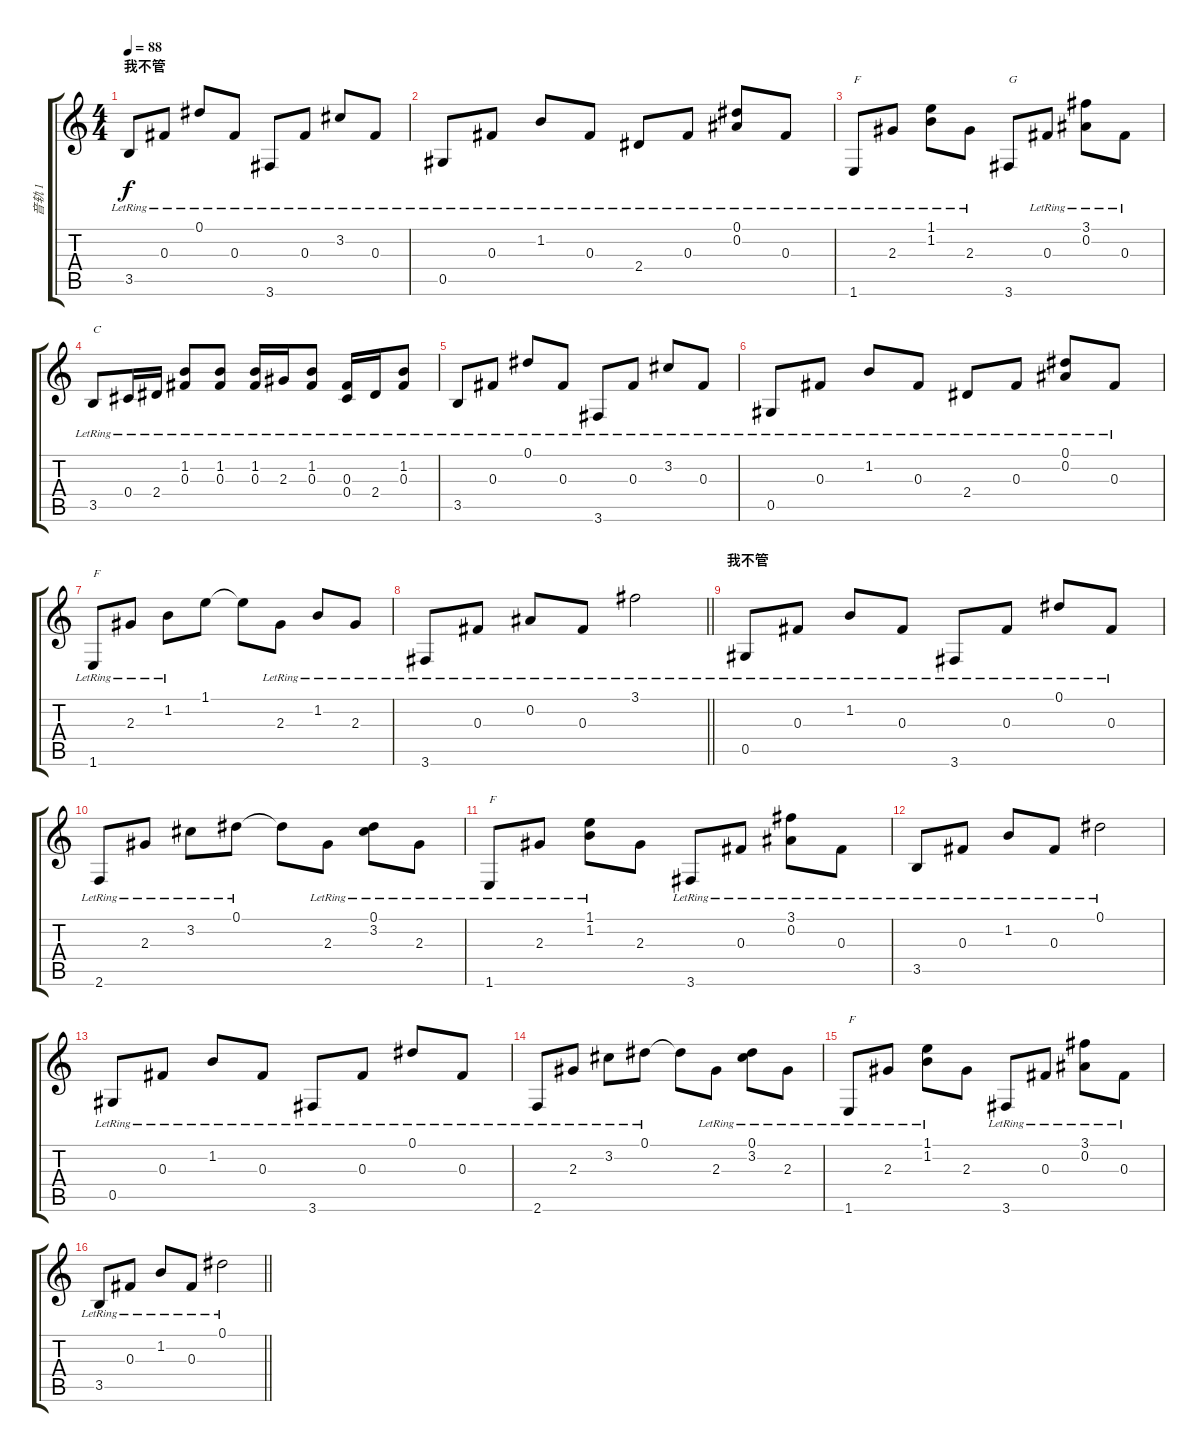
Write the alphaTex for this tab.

\track ("音轨 1" "音轨 1") {instrument acousticguitarnylon}
\staff {score tabs}
\tuning (Eb4 Bb3 Gb3 Db3 Ab2 Eb2) {hide}
\ts (4 4)
\section ("" "我不管")
\tempo 88
\clef g2
\ks c
3.5{lr}.8{dy f} 0.3{lr}.8 0.1{lr}.8 0.3{lr}.8 3.6{lr}.8 0.3{lr}.8 3.2{lr}.8 0.3{lr}.8 |
0.5{lr}.8 0.3{lr}.8 1.2{lr}.8 0.3{lr}.8 2.4{lr}.8 0.3{lr}.8 (0.1{lr} 0.2{lr}).8 0.3{lr}.8 |
1.6{lr}.8{txt "F"} 2.3{lr}.8 (1.1{lr} 1.2{lr}).8 2.3{lr}.8 3.6.8{txt "G"} 0.3{lr}.8 (3.1{lr} 0.2{lr}).8 0.3{lr}.8 |
3.5{lr}.8{txt "C"} 0.4{lr}.16 2.4{lr}.16 (1.2{lr} 0.3{lr}).8 (1.2{lr} 0.3{lr}).8 (1.2{lr} 0.3{lr}).16 2.3{lr}.16 (1.2{lr} 0.3{lr}).8 (0.3{lr} 0.4{lr}).16 2.4{lr}.16 (1.2{lr} 0.3{lr}).8 |
3.5{lr}.8 0.3{lr}.8 0.1{lr}.8 0.3{lr}.8 3.6{lr}.8 0.3{lr}.8 3.2{lr}.8 0.3{lr}.8 |
0.5{lr}.8 0.3{lr}.8 1.2{lr}.8 0.3{lr}.8 2.4{lr}.8 0.3{lr}.8 (0.1{lr} 0.2{lr}).8 0.3{lr}.8 |
1.6{lr}.8{txt "F"} 2.3{lr}.8 1.2{lr}.8 1.1.8 1.1{t}.8 2.3{lr}.8 1.2{lr}.8 2.3{lr}.8 |
\barLineRight lightlight
3.6{lr}.8 0.3{lr}.8 0.2{lr}.8 0.3{lr}.8 3.1{lr}.2 |
\section ("" "我不管")
0.5{lr}.8 0.3{lr}.8 1.2{lr}.8 0.3{lr}.8 3.6{lr}.8 0.3{lr}.8 0.1{lr}.8 0.3{lr}.8 |
2.6{lr}.8 2.3{lr}.8 3.2{lr}.8 0.1{lr}.8 0.1{t}.8 2.3{lr}.8 (0.1{lr} 3.2{lr}).8 2.3{lr}.8 |
1.6{lr}.8{txt "F"} 2.3{lr}.8 (1.1 1.2{lr}).8 2.3.8 3.6{lr}.8 0.3{lr}.8 (3.1{lr} 0.2{lr}).8 0.3{lr}.8 |
3.5{lr}.8 0.3{lr}.8 1.2{lr}.8 0.3{lr}.8 0.1{lr}.2 |
0.5{lr}.8 0.3{lr}.8 1.2{lr}.8 0.3{lr}.8 3.6{lr}.8 0.3{lr}.8 0.1{lr}.8 0.3{lr}.8 |
2.6{lr}.8 2.3{lr}.8 3.2{lr}.8 0.1{lr}.8 0.1{t}.8 2.3{lr}.8 (0.1{lr} 3.2{lr}).8 2.3{lr}.8 |
1.6{lr}.8{txt "F"} 2.3{lr}.8 (1.1 1.2{lr}).8 2.3.8 3.6{lr}.8 0.3{lr}.8 (3.1{lr} 0.2{lr}).8 0.3{lr}.8 |
\barLineRight lightlight
3.5{lr}.8 0.3{lr}.8 1.2{lr}.8 0.3{lr}.8 0.1{lr}.2
